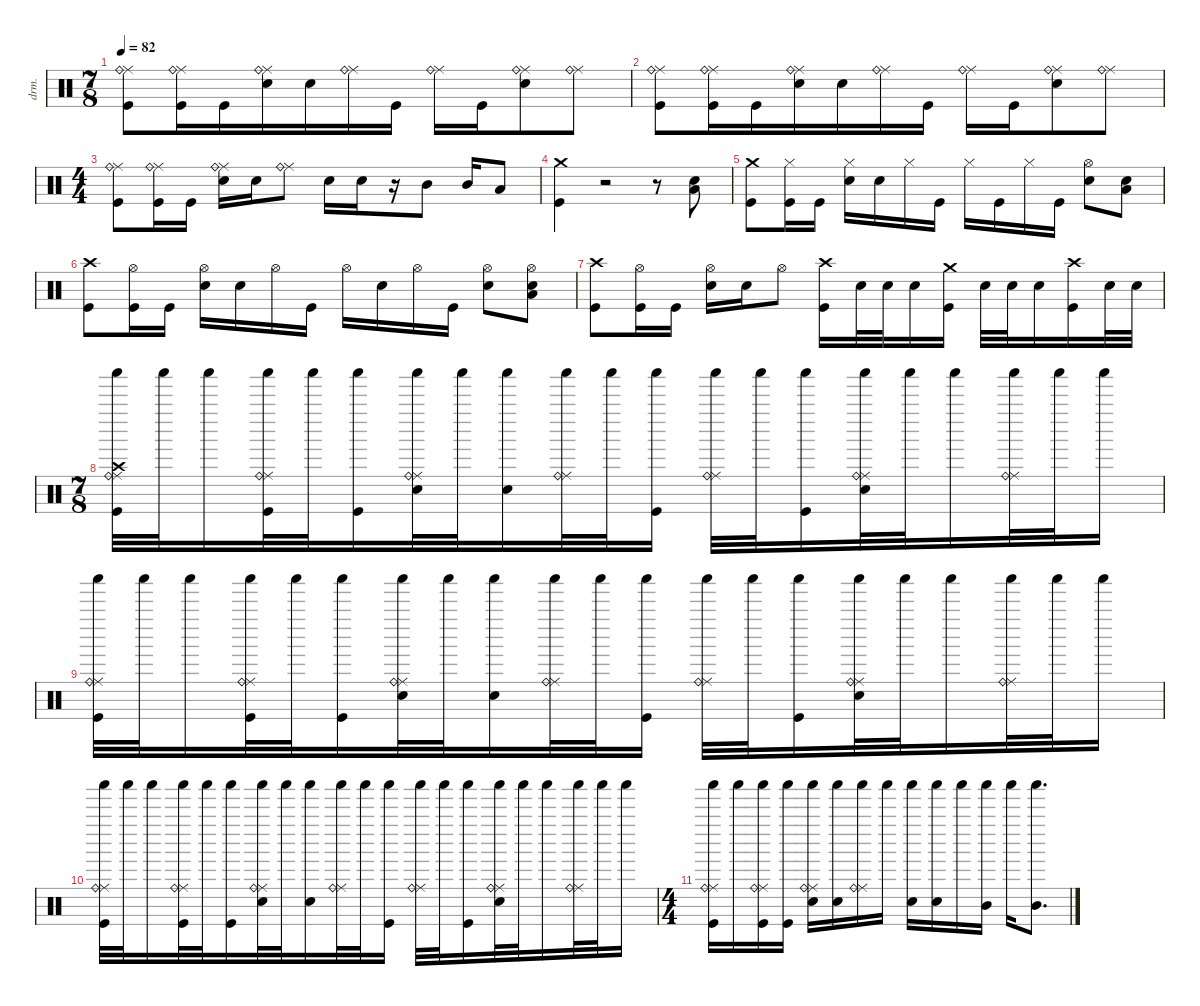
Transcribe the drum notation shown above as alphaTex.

\defaultSystemsLayout 4
\hideDynamics
\bracketExtendMode nobrackets
\track ("Drums (phil)" "drm.") {instrument percussion}
\staff {score}
\articulation defaults
\ts (7 8)
\tempo 82
\clef neutral
\ks c
("Ride (middle)" "Ride (bell)" "Kick (hit)").8{dy f} ("Ride (middle)" "Ride (bell)" "Kick (hit)").16 "Kick (hit)".16 ("Ride (middle)" "Ride (bell)" "Snare (hit) 2").16 "Snare (hit) 2".16{dy mf} ("Ride (middle)" "Ride (bell)").16{dy f} "Kick (hit)".16 ("Ride (middle)" "Ride (bell)").16 "Kick (hit)".16 ("Ride (middle)" "Ride (bell)" "Snare (hit) 2").8{dy ppp} ("Ride (middle)" "Ride (bell)").8 |
("Ride (middle)" "Ride (bell)" "Kick (hit)").8{dy f} ("Ride (middle)" "Ride (bell)" "Kick (hit)").16 "Kick (hit)".16 ("Ride (middle)" "Ride (bell)" "Snare (hit) 2").16 "Snare (hit) 2".16{dy mf} ("Ride (middle)" "Ride (bell)").16{dy f} "Kick (hit)".16 ("Ride (middle)" "Ride (bell)").16 "Kick (hit)".16 ("Ride (middle)" "Ride (bell)" "Snare (hit) 2").8{dy ppp} ("Ride (middle)" "Ride (bell)").8 |
\ts (4 4)
("Ride (middle)" "Ride (bell)" "Kick (hit)").8{dy f} ("Ride (middle)" "Ride (bell)" "Kick (hit)").16 "Kick (hit)".16 ("Ride (middle)" "Ride (bell)" "Snare (hit) 2").16 "Snare (hit) 2".16{dy mf} ("Ride (middle)" "Ride (bell)").8{dy f} "Snare (hit) 2".16 "Snare (hit) 2".16 r.16 "Mid Tom (hit)".8 "Mid Tom (hit)".16 "Low Tom (hit)".8 |
("Crash medium (hit)" "Kick (hit)").4 r.2 r.8 ("Snare (hit) 2" "Low Tom (hit)").8 |
("Crash medium (hit)" "Kick (hit)").8 ("Hi-Hat (closed)" "Kick (hit)").16 "Kick (hit)".16 ("Hi-Hat (closed)" "Snare (hit) 2").16 "Snare (hit) 2".16{dy mf} "Hi-Hat (closed)".16{dy f} "Kick (hit)".16 "Hi-Hat (closed)".16 "Kick (hit)".16 "Hi-Hat (closed)".16 "Kick (hit)".16 ("Hi-Hat (open)" "Snare (hit) 2").8 ("Snare (hit) 2" "Low Floor Tom (hit)").8 |
("Crash high (hit)" "Kick (hit)").8 ("Hi-Hat (open)" "Kick (hit)").16 "Kick (hit)".16 ("Hi-Hat (open)" "Snare (hit) 2").16 "Snare (hit) 2".16 "Hi-Hat (open)".16 "Kick (hit)".16 "Hi-Hat (open)".16 "Snare (hit) 2".16 "Hi-Hat (open)".16 "Kick (hit)".16 ("Hi-Hat (open)" "Snare (hit) 2").8 ("Hi-Hat (open)" "Snare (hit) 2" "Low Floor Tom (hit)").8 |
("Crash high (hit)" "Kick (hit)").8 ("Hi-Hat (open)" "Kick (hit)").16 "Kick (hit)".16 ("Hi-Hat (open)" "Snare (hit) 2").16 "Snare (hit) 2".16 "Hi-Hat (open)".8 ("Crash high (hit)" "Kick (hit)").16 "Snare (hit) 2".32 "Snare (hit) 2".32 "Snare (hit) 2".16 ("Crash medium (hit)" "Kick (hit)").16 "Snare (hit) 2".32 "Snare (hit) 2".32 "Snare (hit) 2".16 ("Crash high (hit)" "Kick (hit)").16 "Snare (hit) 2".32 "Snare (hit) 2".32 |
\ts (7 8)
("Ride (middle)" "Ride (bell)" "Crash high (hit)" "Shaker (hit)" "Kick (hit)").32 "Shaker (hit)".32 "Shaker (hit)".16 ("Ride (middle)" "Ride (bell)" "Shaker (hit)" "Kick (hit)").32 "Shaker (hit)".32 ("Shaker (hit)" "Kick (hit)").16 ("Ride (middle)" "Ride (bell)" "Snare (hit) 2" "Shaker (hit)").32 "Shaker (hit)".32 ("Snare (hit) 2" "Shaker (hit)").16{dy mf} ("Ride (middle)" "Ride (bell)" "Shaker (hit)").32{dy f} "Shaker (hit)".32 ("Shaker (hit)" "Kick (hit)").16 ("Ride (middle)" "Ride (bell)" "Shaker (hit)").32 "Shaker (hit)".32 ("Shaker (hit)" "Kick (hit)").16 ("Ride (middle)" "Ride (bell)" "Snare (hit) 2" "Shaker (hit)").32{dy ppp} "Shaker (hit)".32{dy f} "Shaker (hit)".16 ("Ride (middle)" "Ride (bell)" "Shaker (hit)").32{dy ppp} "Shaker (hit)".32{dy f} "Shaker (hit)".16 |
("Ride (middle)" "Ride (bell)" "Shaker (hit)" "Kick (hit)").32 "Shaker (hit)".32 "Shaker (hit)".16 ("Ride (middle)" "Ride (bell)" "Shaker (hit)" "Kick (hit)").32 "Shaker (hit)".32 ("Shaker (hit)" "Kick (hit)").16 ("Ride (middle)" "Ride (bell)" "Snare (hit) 2" "Shaker (hit)").32 "Shaker (hit)".32 ("Snare (hit) 2" "Shaker (hit)").16{dy mf} ("Ride (middle)" "Ride (bell)" "Shaker (hit)").32{dy f} "Shaker (hit)".32 ("Shaker (hit)" "Kick (hit)").16 ("Ride (middle)" "Ride (bell)" "Shaker (hit)").32 "Shaker (hit)".32 ("Shaker (hit)" "Kick (hit)").16 ("Ride (middle)" "Ride (bell)" "Snare (hit) 2" "Shaker (hit)").32{dy ppp} "Shaker (hit)".32{dy f} "Shaker (hit)".16 ("Ride (middle)" "Ride (bell)" "Shaker (hit)").32{dy ppp} "Shaker (hit)".32{dy f} "Shaker (hit)".16 |
("Ride (middle)" "Ride (bell)" "Shaker (hit)" "Kick (hit)").32 "Shaker (hit)".32 "Shaker (hit)".16 ("Ride (middle)" "Ride (bell)" "Shaker (hit)" "Kick (hit)").32 "Shaker (hit)".32 ("Shaker (hit)" "Kick (hit)").16 ("Ride (middle)" "Ride (bell)" "Snare (hit) 2" "Shaker (hit)").32 "Shaker (hit)".32 ("Snare (hit) 2" "Shaker (hit)").16{dy mf} ("Ride (middle)" "Ride (bell)" "Shaker (hit)").32{dy f} "Shaker (hit)".32 ("Shaker (hit)" "Kick (hit)").16 ("Ride (middle)" "Ride (bell)" "Shaker (hit)").32 "Shaker (hit)".32 ("Shaker (hit)" "Kick (hit)").16 ("Ride (middle)" "Ride (bell)" "Snare (hit) 2" "Shaker (hit)").32{dy ppp} "Shaker (hit)".32{dy f} "Shaker (hit)".16 ("Ride (middle)" "Ride (bell)" "Shaker (hit)").32{dy ppp} "Shaker (hit)".32{dy f} "Shaker (hit)".16 |
\ts (4 4)
("Ride (middle)" "Ride (bell)" "Shaker (hit)" "Kick (hit)").16 "Shaker (hit)".16 ("Ride (middle)" "Ride (bell)" "Shaker (hit)" "Kick (hit)").16 ("Shaker (hit)" "Kick (hit)").16 ("Ride (middle)" "Ride (bell)" "Shaker (hit)" "Snare (hit) 2").16 ("Shaker (hit)" "Snare (hit) 2").16 ("Ride (middle)" "Ride (bell)" "Shaker (hit)").16 "Shaker (hit)".16 ("Shaker (hit)" "Snare (hit) 2").16 ("Shaker (hit)" "Snare (hit) 2").16 "Shaker (hit)".16 ("Mid Tom (hit)" "Shaker (hit)").16 "Shaker (hit)".16 ("Mid Tom (hit)" "Shaker (hit)").8{d}
